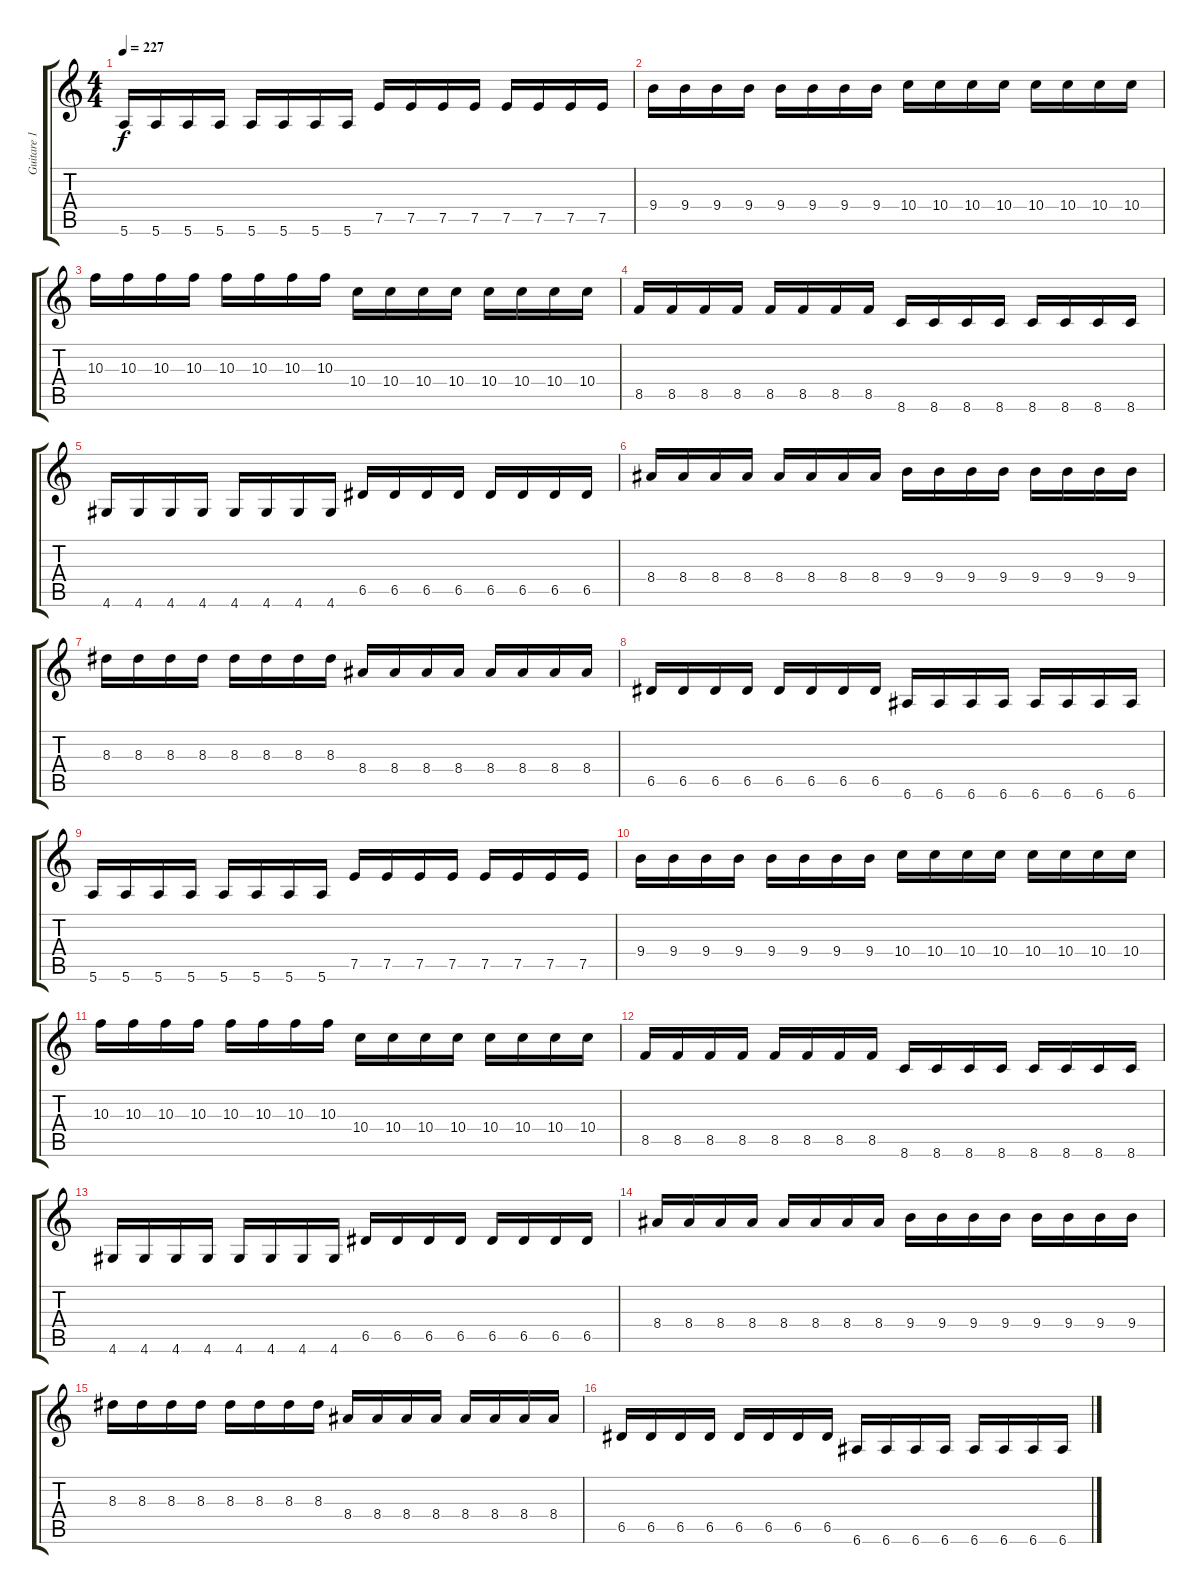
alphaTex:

\track ("Guitare 1" "Guitare 1") {instrument distortionguitar}
\staff {score tabs}
\tuning (E4 B3 G3 D3 A2 E2) {hide}
\ts (4 4)
\tempo 227
\clef g2
\ks c
5.6.16{dy f} 5.6.16 5.6.16 5.6.16 5.6.16 5.6.16 5.6.16 5.6.16 7.5.16 7.5.16 7.5.16 7.5.16 7.5.16 7.5.16 7.5.16 7.5.16 |
9.4.16 9.4.16 9.4.16 9.4.16 9.4.16 9.4.16 9.4.16 9.4.16 10.4.16 10.4.16 10.4.16 10.4.16 10.4.16 10.4.16 10.4.16 10.4.16 |
10.3.16 10.3.16 10.3.16 10.3.16 10.3.16 10.3.16 10.3.16 10.3.16 10.4.16 10.4.16 10.4.16 10.4.16 10.4.16 10.4.16 10.4.16 10.4.16 |
8.5.16 8.5.16 8.5.16 8.5.16 8.5.16 8.5.16 8.5.16 8.5.16 8.6.16 8.6.16 8.6.16 8.6.16 8.6.16 8.6.16 8.6.16 8.6.16 |
4.6.16 4.6.16 4.6.16 4.6.16 4.6.16 4.6.16 4.6.16 4.6.16 6.5.16 6.5.16 6.5.16 6.5.16 6.5.16 6.5.16 6.5.16 6.5.16 |
8.4.16 8.4.16 8.4.16 8.4.16 8.4.16 8.4.16 8.4.16 8.4.16 9.4.16 9.4.16 9.4.16 9.4.16 9.4.16 9.4.16 9.4.16 9.4.16 |
8.3.16 8.3.16 8.3.16 8.3.16 8.3.16 8.3.16 8.3.16 8.3.16 8.4.16 8.4.16 8.4.16 8.4.16 8.4.16 8.4.16 8.4.16 8.4.16 |
6.5.16 6.5.16 6.5.16 6.5.16 6.5.16 6.5.16 6.5.16 6.5.16 6.6.16 6.6.16 6.6.16 6.6.16 6.6.16 6.6.16 6.6.16 6.6.16 |
5.6.16 5.6.16 5.6.16 5.6.16 5.6.16 5.6.16 5.6.16 5.6.16 7.5.16 7.5.16 7.5.16 7.5.16 7.5.16 7.5.16 7.5.16 7.5.16 |
9.4.16 9.4.16 9.4.16 9.4.16 9.4.16 9.4.16 9.4.16 9.4.16 10.4.16 10.4.16 10.4.16 10.4.16 10.4.16 10.4.16 10.4.16 10.4.16 |
10.3.16 10.3.16 10.3.16 10.3.16 10.3.16 10.3.16 10.3.16 10.3.16 10.4.16 10.4.16 10.4.16 10.4.16 10.4.16 10.4.16 10.4.16 10.4.16 |
8.5.16 8.5.16 8.5.16 8.5.16 8.5.16 8.5.16 8.5.16 8.5.16 8.6.16 8.6.16 8.6.16 8.6.16 8.6.16 8.6.16 8.6.16 8.6.16 |
4.6.16 4.6.16 4.6.16 4.6.16 4.6.16 4.6.16 4.6.16 4.6.16 6.5.16 6.5.16 6.5.16 6.5.16 6.5.16 6.5.16 6.5.16 6.5.16 |
8.4.16 8.4.16 8.4.16 8.4.16 8.4.16 8.4.16 8.4.16 8.4.16 9.4.16 9.4.16 9.4.16 9.4.16 9.4.16 9.4.16 9.4.16 9.4.16 |
8.3.16 8.3.16 8.3.16 8.3.16 8.3.16 8.3.16 8.3.16 8.3.16 8.4.16 8.4.16 8.4.16 8.4.16 8.4.16 8.4.16 8.4.16 8.4.16 |
6.5.16 6.5.16 6.5.16 6.5.16 6.5.16 6.5.16 6.5.16 6.5.16 6.6.16 6.6.16 6.6.16 6.6.16 6.6.16 6.6.16 6.6.16 6.6.16
